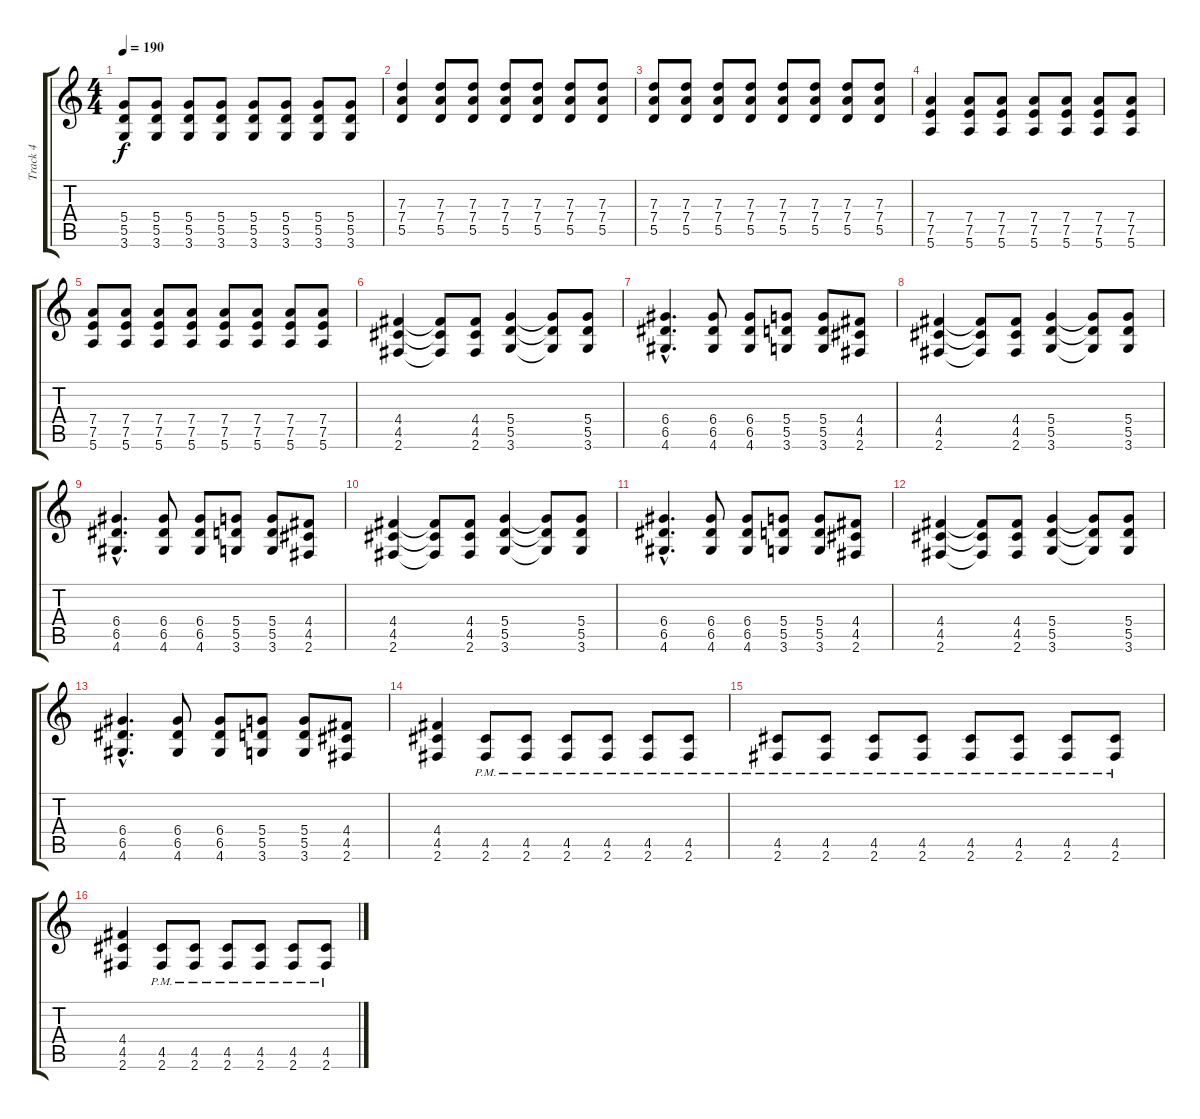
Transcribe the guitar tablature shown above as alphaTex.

\track ("Track 4" "Track 4") {instrument distortionguitar}
\staff {score tabs}
\tuning (E4 B3 G3 D3 A2 E2) {hide}
\ts (4 4)
\tempo 190
\clef g2
\ks c
(5.4 5.5 3.6).8{dy f} (5.4 5.5 3.6).8 (5.4 5.5 3.6).8 (5.4 5.5 3.6).8 (5.4 5.5 3.6).8 (5.4 5.5 3.6).8 (5.4 5.5 3.6).8 (5.4 5.5 3.6).8 |
(7.3 7.4 5.5).4 (7.3 7.4 5.5).8 (7.3 7.4 5.5).8 (7.3 7.4 5.5).8 (7.3 7.4 5.5).8 (7.3 7.4 5.5).8 (7.3 7.4 5.5).8 |
(7.3 7.4 5.5).8 (7.3 7.4 5.5).8 (7.3 7.4 5.5).8 (7.3 7.4 5.5).8 (7.3 7.4 5.5).8 (7.3 7.4 5.5).8 (7.3 7.4 5.5).8 (7.3 7.4 5.5).8 |
(7.4 7.5 5.6).4 (7.4 7.5 5.6).8 (7.4 7.5 5.6).8 (7.4 7.5 5.6).8 (7.4 7.5 5.6).8 (7.4 7.5 5.6).8 (7.4 7.5 5.6).8 |
(7.4 7.5 5.6).8 (7.4 7.5 5.6).8 (7.4 7.5 5.6).8 (7.4 7.5 5.6).8 (7.4 7.5 5.6).8 (7.4 7.5 5.6).8 (7.4 7.5 5.6).8 (7.4 7.5 5.6).8 |
(4.4 4.5 2.6).4 (4.4{t} 4.5{t} 2.6{t}).8 (4.4 4.5 2.6).8 (5.4 5.5 3.6).4 (5.4{t} 5.5{t} 3.6{t}).8 (5.4 5.5 3.6).8 |
(6.4{hac} 6.5{hac} 4.6{hac}).4{d} (6.4 6.5 4.6).8 (6.4 6.5 4.6).8 (5.4 5.5 3.6).8 (5.4 5.5 3.6).8 (4.4 4.5 2.6).8 |
(4.4 4.5 2.6).4 (4.4{t} 4.5{t} 2.6{t}).8 (4.4 4.5 2.6).8 (5.4 5.5 3.6).4 (5.4{t} 5.5{t} 3.6{t}).8 (5.4 5.5 3.6).8 |
(6.4{hac} 6.5{hac} 4.6{hac}).4{d} (6.4 6.5 4.6).8 (6.4 6.5 4.6).8 (5.4 5.5 3.6).8 (5.4 5.5 3.6).8 (4.4 4.5 2.6).8 |
(4.4 4.5 2.6).4 (4.4{t} 4.5{t} 2.6{t}).8 (4.4 4.5 2.6).8 (5.4 5.5 3.6).4 (5.4{t} 5.5{t} 3.6{t}).8 (5.4 5.5 3.6).8 |
(6.4{hac} 6.5{hac} 4.6{hac}).4{d} (6.4 6.5 4.6).8 (6.4 6.5 4.6).8 (5.4 5.5 3.6).8 (5.4 5.5 3.6).8 (4.4 4.5 2.6).8 |
(4.4 4.5 2.6).4 (4.4{t} 4.5{t} 2.6{t}).8 (4.4 4.5 2.6).8 (5.4 5.5 3.6).4 (5.4{t} 5.5{t} 3.6{t}).8 (5.4 5.5 3.6).8 |
(6.4{hac} 6.5{hac} 4.6{hac}).4{d} (6.4 6.5 4.6).8 (6.4 6.5 4.6).8 (5.4 5.5 3.6).8 (5.4 5.5 3.6).8 (4.4 4.5 2.6).8 |
(4.4 4.5 2.6).4 (4.5{pm} 2.6).8 (4.5{pm} 2.6).8 (4.5{pm} 2.6).8 (4.5{pm} 2.6).8 (4.5{pm} 2.6).8 (4.5{pm} 2.6).8 |
(4.5{pm} 2.6).8 (4.5{pm} 2.6).8 (4.5{pm} 2.6).8 (4.5{pm} 2.6).8 (4.5{pm} 2.6).8 (4.5{pm} 2.6).8 (4.5{pm} 2.6).8 (4.5{pm} 2.6).8 |
(4.4 4.5 2.6).4 (4.5{pm} 2.6).8 (4.5{pm} 2.6).8 (4.5{pm} 2.6).8 (4.5{pm} 2.6).8 (4.5{pm} 2.6).8 (4.5{pm} 2.6).8
